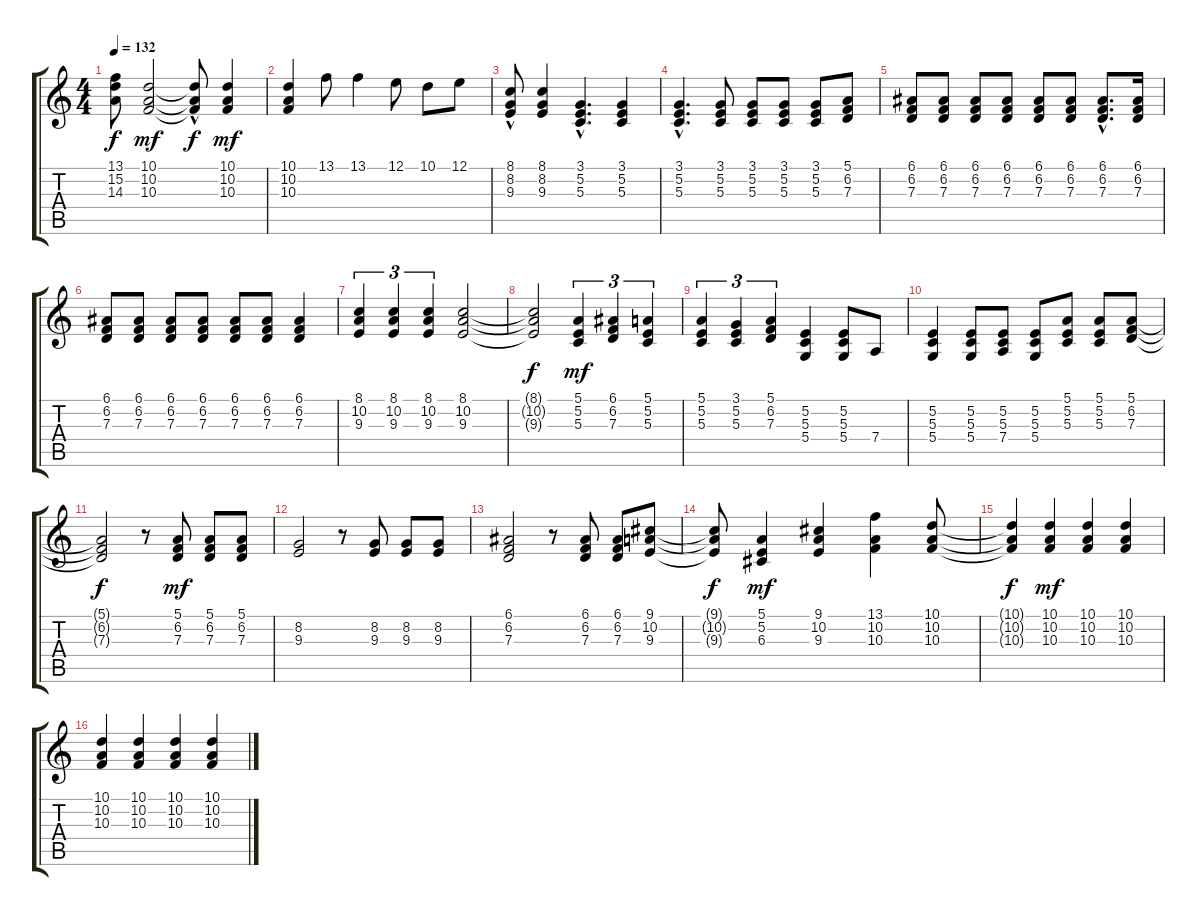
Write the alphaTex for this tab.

\track "" {instrument tremolostrings}
\staff {score tabs}
\tuning (E4 B3 G3 D3 A2 E2) {hide}
\ts (4 4)
\tempo 132
\clef g2
\ks c
(13.1{t} 15.2{t} 14.3{t}).8{dy f} (10.1 10.2 10.3).2{dy mf} (10.1{hac t} 10.2{t} 10.3{t}).8{dy f} (10.1 10.2 10.3).4{dy mf} |
(10.1 10.2 10.3).4 13.1.8 13.1.4 12.1.8 10.1.8 12.1.8 |
(8.1 8.2{hac} 9.3{hac}).8 (8.1 8.2 9.3).4 (3.1 5.2{hac} 5.3{hac}).4{d} (3.1 5.2 5.3).4 |
(3.1{hac} 5.2{hac} 5.3{hac}).4{d} (3.1 5.2 5.3).8 (3.1 5.2 5.3).8 (3.1 5.2 5.3).8 (3.1 5.2 5.3).8 (5.1 6.2 7.3).8 |
(6.1 6.2 7.3).8 (6.1 6.2 7.3).8 (6.1 6.2 7.3).8 (6.1 6.2 7.3).8 (6.1 6.2 7.3).8 (6.1 6.2 7.3).8 (6.1{hac} 6.2{hac} 7.3{hac}).8{d} (6.1 6.2 7.3).16 |
(6.1 6.2 7.3).8 (6.1 6.2 7.3).8 (6.1 6.2 7.3).8 (6.1 6.2 7.3).8 (6.1 6.2 7.3).8 (6.1 6.2 7.3).8 (6.1 6.2 7.3).4 |
(8.1 10.2 9.3).4{tu (3 2)} (8.1 10.2 9.3).4{tu (3 2)} (8.1 10.2 9.3).4{tu (3 2)} (8.1 10.2 9.3).2 |
(8.1{t} 10.2{t} 9.3{t}).2{dy f} (5.1 5.2 5.3).4{tu (3 2) dy mf} (6.1 6.2 7.3).4{tu (3 2)} (5.1 5.2 5.3).4{tu (3 2)} |
(5.1 5.2 5.3).4{tu (3 2)} (3.1 5.2 5.3).4{tu (3 2)} (5.1 6.2 7.3).4{tu (3 2)} (5.2 5.3 5.4).4 (5.2 5.3 5.4).8 7.4.8 |
(5.2 5.3 5.4).4 (5.2 5.3 5.4).8 (5.2 5.3 7.4).8 (5.2 5.3 5.4).8 (5.1 5.2 5.3).8 (5.1 5.2 5.3).8 (5.1 6.2 7.3).8 |
(5.1{t} 6.2{t} 7.3{t}).2{dy f} r.8 (5.1 6.2 7.3).8{dy mf} (5.1 6.2 7.3).8 (5.1 6.2 7.3).8 |
(8.2 9.3).2 r.8 (8.2 9.3).8 (8.2 9.3).8 (8.2 9.3).8 |
(6.1 6.2 7.3).2 r.8 (6.1 6.2 7.3).8 (6.1 6.2 7.3).8 (9.1 10.2 9.3).8 |
(9.1{t} 10.2{t} 9.3{t}).8{dy f} (5.1 5.2 6.3).4{dy mf} (9.1 10.2 9.3).4 (13.1 10.2 10.3).4 (10.1 10.2 10.3).8 |
(10.1{t} 10.2{t} 10.3{t}).4{dy f} (10.1 10.2 10.3).4{dy mf} (10.1 10.2 10.3).4 (10.1 10.2 10.3).4 |
(10.1 10.2 10.3).4 (10.1 10.2 10.3).4 (10.1 10.2 10.3).4 (10.1 10.2 10.3).4
